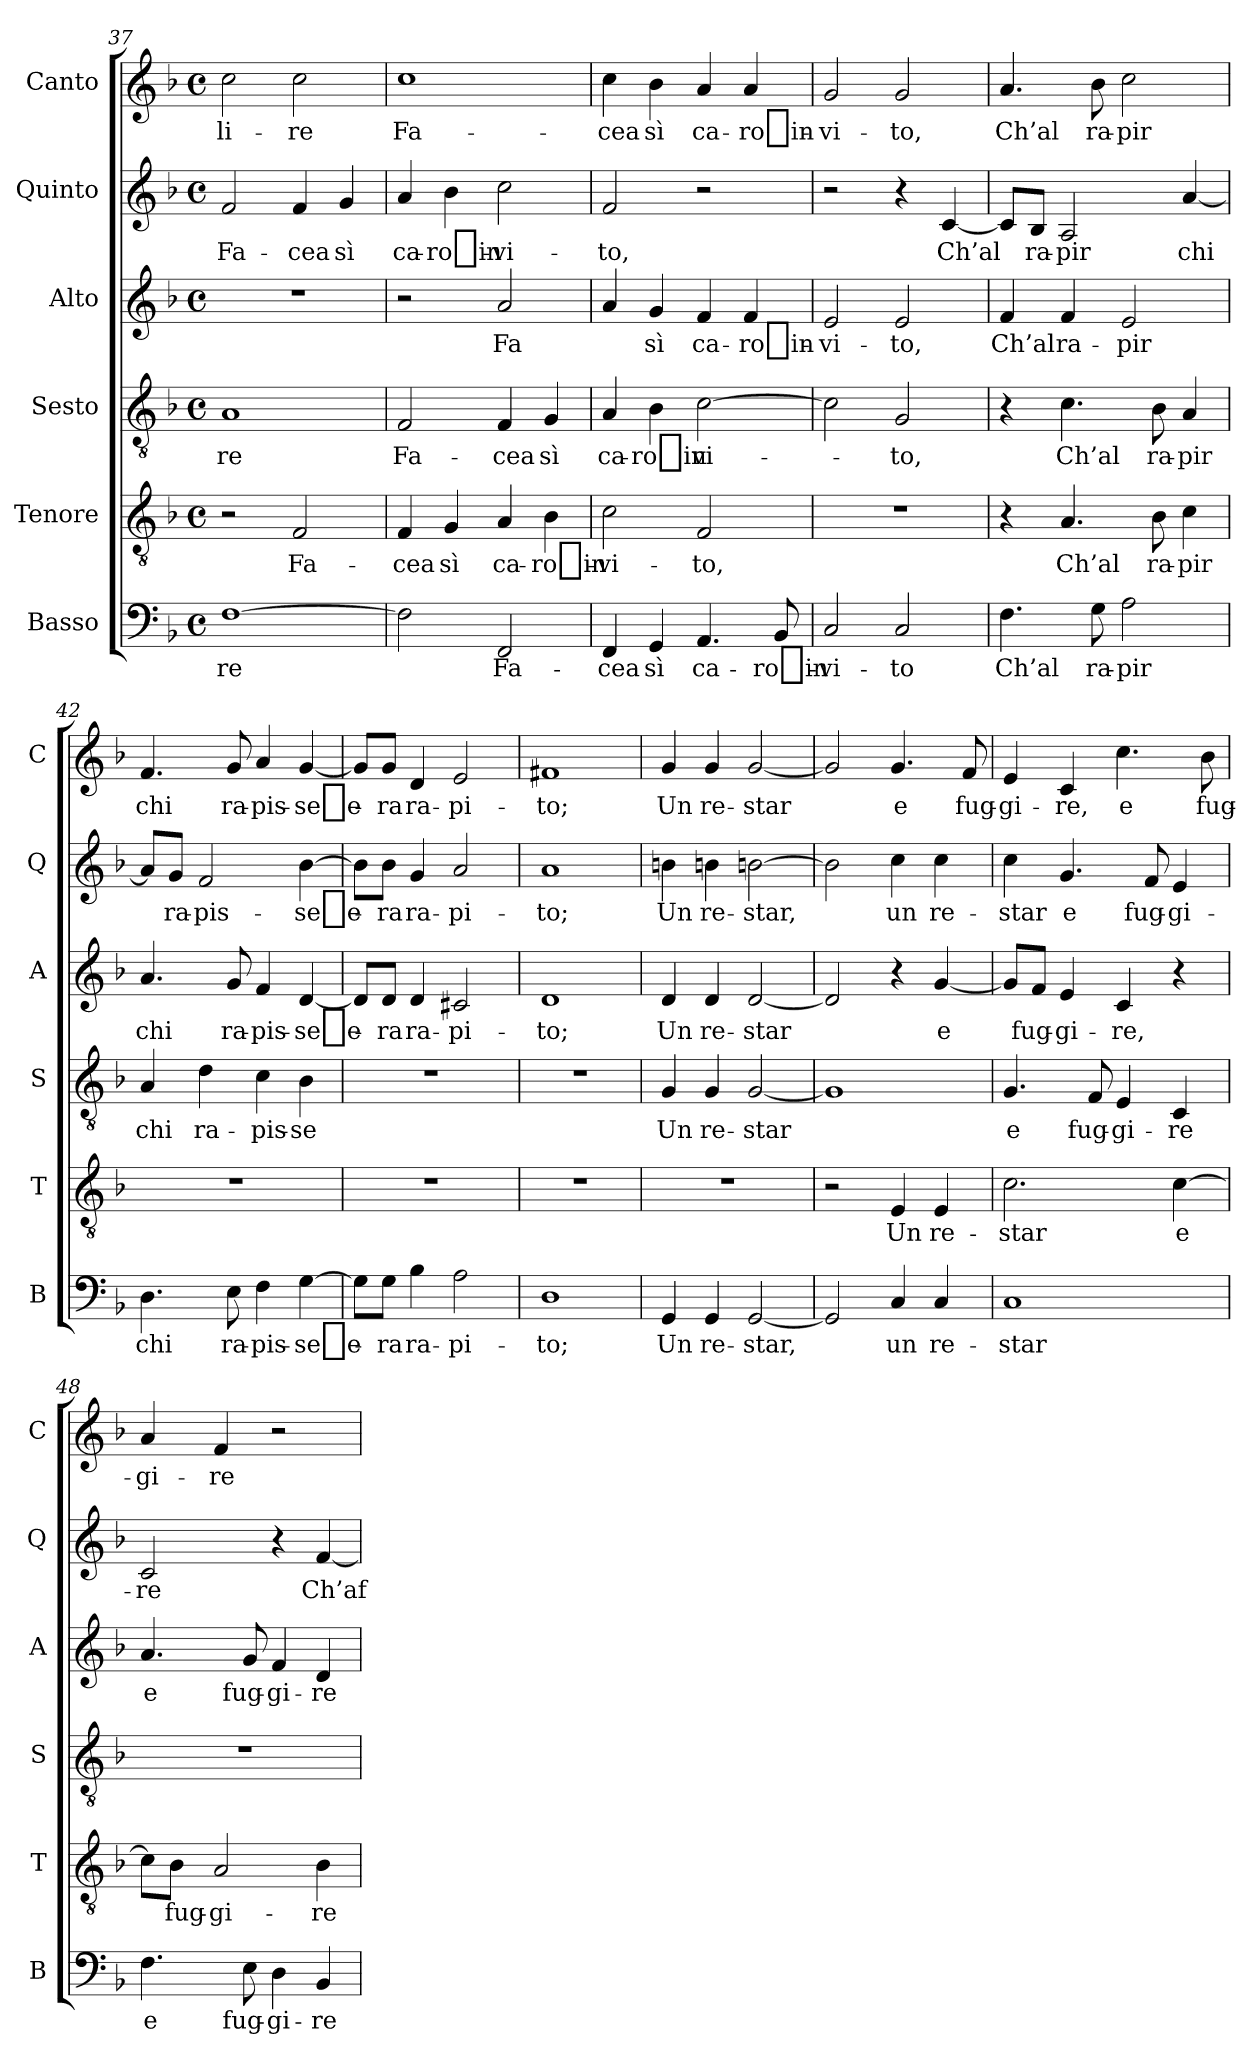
**kern	**text	**kern	**text	**kern	**text	**kern	**text	**kern	**text	**kern	**text
*part6	*part6	*part5	*part5	*part4	*part4	*part3	*part3	*part2	*part2	*part1	*part1
*staff6	*staff6	*staff5	*staff5	*staff4	*staff4	*staff3	*staff3	*staff2	*staff2	*staff1	*staff1
*I"Basso	*	*I"Tenore	*	*I"Sesto	*	*I"Alto	*	*I"Quinto	*	*I"Canto	*
*I'B	*	*I'T	*	*I'S	*	*I'A	*	*I'Q	*	*I'C	*
*clefF4	*	*clefGv2	*	*clefGv2	*	*clefG2	*	*clefG2	*	*clefG2	*
*k[b-]	*	*k[b-]	*	*k[b-]	*	*k[b-]	*	*k[b-]	*	*k[b-]	*
*F:	*	*F:	*	*F:	*	*F:	*	*F:	*	*F:	*
*M4/4	*	*M4/4	*	*M4/4	*	*M4/4	*	*M4/4	*	*M4/4	*
*met(c)	*	*met(c)	*	*met(c)	*	*met(c)	*	*met(c)	*	*met(c)	*
=37	=37	=37	=37	=37	=37	=37	=37	=37	=37	=37	=37
[1F	-re	2r	.	1A	-re	1r	.	2f	Fa-	2cc	li-
.	.	2F	Fa-	.	.	.	.	4f	-cea	2cc	-re
.	.	.	.	.	.	.	.	4g	-sì	.	.
=38	=38	=38	=38	=38	=38	=38	=38	=38	=38	=38	=38
2F]	.	4F	-cea	2F	Fa-	2r	.	4a	ca-	1cc	Fa-
.	.	4G	-sì	.	.	.	.	4b-	ro_in-	.	.
2FF	Fa-	4A	ca-	4F	-cea	2a	Fa-	2cc	vi-	.	.
.	.	4B-	ro_in-	4G	-sì	.	.	.	.	.	.
=39	=39	=39	=39	=39	=39	=39	=39	=39	=39	=39	=39
4FF	-cea	2c	vi-	4A	ca-	4a	-	2f	-to,	4cc	-cea
4GG	-sì	.	.	4B-	-ro_in	4g	-sì	.	.	4b-	-sì
4.AA	ca-	2F	-to,	[2c	vi-	4f	ca-	2r	.	4a	ca-
.	.	.	.	.	.	4f	ro_in-	.	.	4a	ro_in-
8BB-	ro_in-	.	.	.	.	.	.	.	.	.	.
=40	=40	=40	=40	=40	=40	=40	=40	=40	=40	=40	=40
2C	vi-	1r	.	2c]	.	2e	vi-	2r	.	2g	vi-
2C	-to	.	.	2G	-to,	2e	-to,	4r	.	2g	-to,
.	.	.	.	.	.	.	.	[4c	-Ch’al	.	.
=41	=41	=41	=41	=41	=41	=41	=41	=41	=41	=41	=41
4.F	-Ch’al	4r	.	4r	.	4f	-Ch’al	8cL]	.	4.a	-Ch’al
.	.	.	.	.	.	.	.	8B-J	ra-	.	.
.	.	4.A	-Ch’al	4.c	-Ch’al	4f	ra-	2A	-pir	.	.
8G	ra-	.	.	.	.	.	.	.	.	8b-	ra-
2A	-pir	.	.	.	.	2e	-pir	.	.	2cc	-pir
.	.	8B-	ra-	8B-	ra-	.	.	.	.	.	.
.	.	4c	-pir	4A	-pir	.	.	[4a	-chi	.	.
=42	=42	=42	=42	=42	=42	=42	=42	=42	=42	=42	=42
4.D	-chi	1r	.	4A	-chi	4.a	-chi	8aL]	.	4.f	-chi
.	.	.	.	.	.	.	.	8gJ	ra-	.	.
.	.	.	.	4d	ra-	.	.	2f	pis-	.	.
8E	ra-	.	.	.	.	8g	ra-	.	.	8g	ra-
4F	pis-	.	.	4c	pis-	4f	pis-	.	.	4a	pis-
[4G	se_e-	.	.	4B-	-se	[4d	se_e-	[4b-	se_e-	[4g	se_e-
=43	=43	=43	=43	=43	=43	=43	=43	=43	=43	=43	=43
8GL]	.	1r	.	1r	.	8dL]	.	8b-L]	.	8gL]	.
8GJ	-ra	.	.	.	.	8dJ	-ra	8b-J	-ra	8gJ	-ra
4B-	ra-	.	.	.	.	4d	ra-	4g	ra-	4d	ra-
2A	pi-	.	.	.	.	2c#X	pi-	2a	pi-	2e	pi-
=44	=44	=44	=44	=44	=44	=44	=44	=44	=44	=44	=44
1D	-to;	1r	.	1r	.	1d	-to;	1a	-to;	1f#X	-to;
=45	=45	=45	=45	=45	=45	=45	=45	=45	=45	=45	=45
4GG	-Un	1r	.	4G	-Un	4d	-Un	4bn	-Un	4g	-Un
4GG	re-	.	.	4G	re-	4d	re-	4bn	re-	4g	re-
[2GG	-star,	.	.	[2G	-star	[2d	-star	[2bn	-star,	[2g	-star
=46	=46	=46	=46	=46	=46	=46	=46	=46	=46	=46	=46
2GG]	.	2r	.	1G]	.	2d]	.	2b]	.	2g]	.
4C	-un	4E	-Un	.	.	4r	.	4cc	-un	4.g	-e
4C	re-	4E	re-	.	.	[4g	-e	4cc	re-	.	.
.	.	.	.	.	.	.	.	.	.	8f	fug-
=47	=47	=47	=47	=47	=47	=47	=47	=47	=47	=47	=47
1C	-star	2.c	-star	4.G	-e	8gL]	.	4cc	-star	4e	gi-
.	.	.	.	.	.	8fJ	fug-	.	.	.	.
.	.	.	.	.	.	4e	gi-	4.g	-e	4c	-re,
.	.	.	.	8F	fug-	.	.	.	.	.	.
.	.	.	.	4E	gi-	4c	-re,	.	.	4.cc	-e
.	.	.	.	.	.	.	.	8f	fug-	.	.
.	.	[4c	-e	4C	-re	4r	.	4e	gi-	.	.
.	.	.	.	.	.	.	.	.	.	8b-	fug-
=48	=48	=48	=48	=48	=48	=48	=48	=48	=48	=48	=48
4.F	-e	8cL]	.	1r	.	4.a	-e	2c	-re	4a	gi-
.	.	8B-J	fug-	.	.	.	.	.	.	.	.
.	.	2A	gi-	.	.	.	.	.	.	4f	-re
8E	fug-	.	.	.	.	8g	fug-	.	.	.	.
4D	gi-	.	.	.	.	4f	gi-	4r	.	2r	.
4BB-	-re	4B-	-re	.	.	4d	-re	[4f	Ch’af-	.	.
=	=	=	=	=	=	=	=	=	=	=	=
*-	*-	*-	*-	*-	*-	*-	*-	*-	*-	*-	*-
